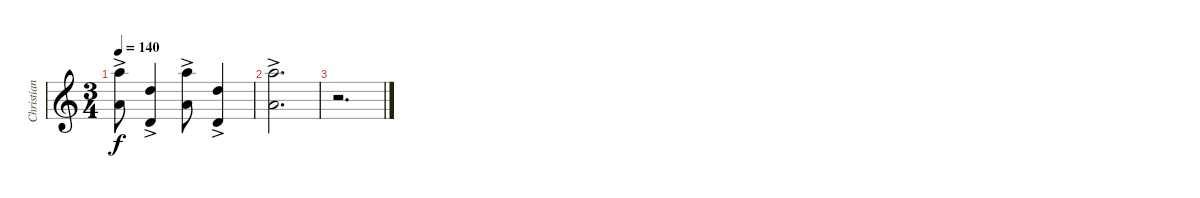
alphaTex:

\track ("Christian \"Flake\" Lorenz" "Christian ") {instrument electricgrandpiano}
\staff {score}
\tuning (E4 B3 G3 D3 A2 E2 B1) {hide}
\ts (3 4)
\tempo 140
\clef g2
\ks c
(17.1{ac} 10.2{ac}).8{dy f} (10.1{ac} 3.2{ac}).4 (17.1{ac} 10.2{ac}).8 (10.1{ac} 3.2{ac}).4 |
(17.1{ac} 10.2{ac}).2{d} |
r.2{d}
